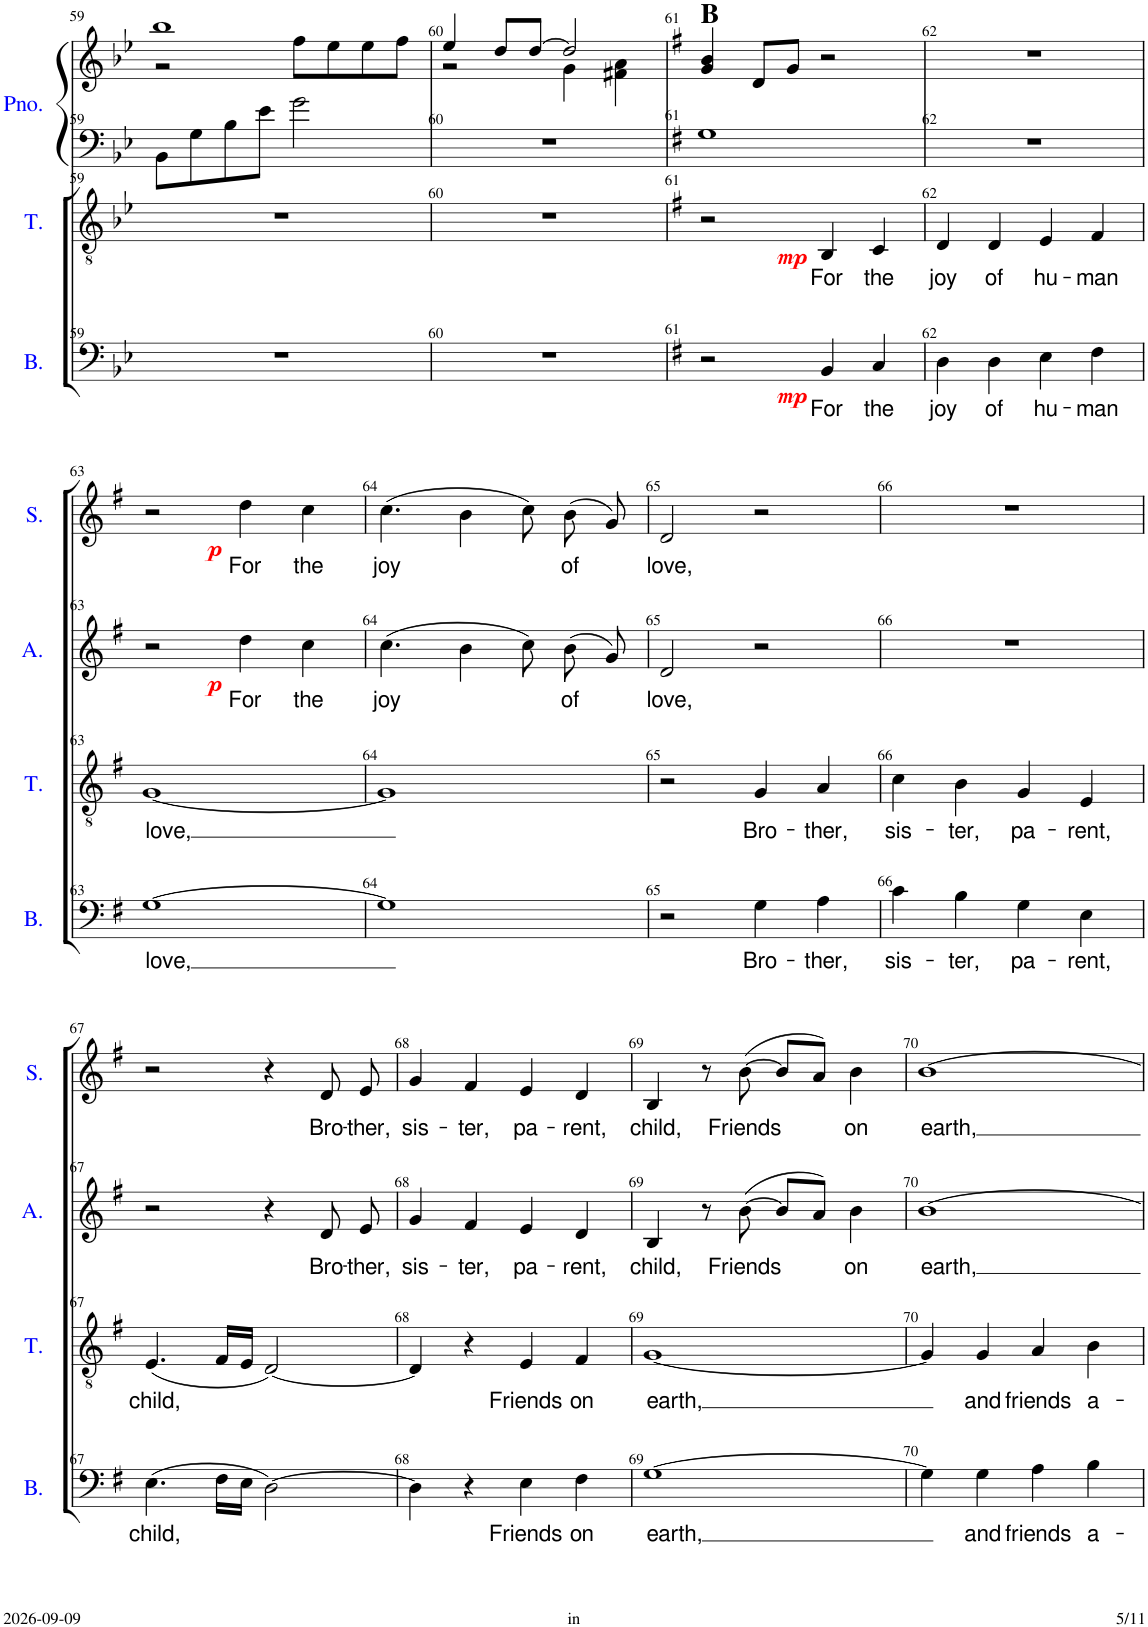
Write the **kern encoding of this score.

**kern	**text	**dynam	**kern	**text	**dynam	**kern	**text	**dynam	**kern	**text	**dynam	**kern	**kern
*part5	*part5	*part5	*part4	*part4	*part4	*part3	*part3	*part3	*part2	*part2	*part2	*part1	*part1
*staff6	*staff6	*staff6	*staff5	*staff5	*staff5	*staff4	*staff4	*staff4	*staff3	*staff3	*staff3	*staff2	*staff1
*I"Bass	*	*	*I"Tenor	*	*	*I"Alto	*	*	*I"Soprano	*	*	*I"Piano	*
*I'B.	*	*	*I'T.	*	*	*I'A.	*	*	*I'S.	*	*	*I'Pno.	*
!!LO:PB:g=z
*clefF4	*	*	*clefGv2	*	*	*clefG2	*	*	*clefG2	*	*	*clefF4	*clefG2
*k[b-e-]	*	*	*k[b-e-]	*	*	*k[b-e-]	*	*	*k[b-e-]	*	*	*k[b-e-]	*k[b-e-]
*M2/2	*	*	*M2/2	*	*	*M2/2	*	*	*M2/2	*	*	*M2/2	*M2/2
=59	=59	=59	=59	=59	=59	=59	=59	=59	=59	=59	=59	=59	=59
*	*	*	*	*	*	*	*	*	*	*	*	*	*^
1r	.	.	1r	.	.	1r	.	.	1r	.	.	8BB-\L	1bb-	2r
.	.	.	.	.	.	.	.	.	.	.	.	8G\	.	.
.	.	.	.	.	.	.	.	.	.	.	.	8B-\	.	.
.	.	.	.	.	.	.	.	.	.	.	.	8e-\J	.	.
.	.	.	.	.	.	.	.	.	.	.	.	2g\	.	8ff\L
.	.	.	.	.	.	.	.	.	.	.	.	.	.	8ee-\
.	.	.	.	.	.	.	.	.	.	.	.	.	.	8ee-\
.	.	.	.	.	.	.	.	.	.	.	.	.	.	8ff\J
=60	=60	=60	=60	=60	=60	=60	=60	=60	=60	=60	=60	=60	=60	=60
1r	.	.	1r	.	.	1r	.	.	1r	.	.	1r	4ee-/	2r
.	.	.	.	.	.	.	.	.	.	.	.	.	8dd/L	.
.	.	.	.	.	.	.	.	.	.	.	.	.	[8dd/J	.
.	.	.	.	.	.	.	.	.	.	.	.	.	2dd/]	4g\
.	.	.	.	.	.	.	.	.	.	.	.	.	.	4f#X\ 4a\
*	*	*	*	*	*	*	*	*	*	*	*	*	*v	*v
=61	=61	=61	=61	=61	=61	=61	=61	=61	=61	=61	=61	=61	=61
*k[f#]	*	*	*k[f#]	*	*	*k[f#]	*	*	*k[f#]	*	*	*k[f#]	*k[f#]
*	*	*	*	*	*	*	*	*	*	*	*	*	*^
!	!	!	!	!	!	!	!	!	!	!	!	!	!LO:TX:a:B:t=B	!
*	*	*	*	*	*	*	*	*	*	*	*	*	*v	*v
2r	.	.	2r	.	.	1r	.	.	1r	.	.	1G	4g/ 4b/
.	.	.	.	.	.	.	.	.	.	.	.	.	8d/L
.	.	.	.	.	.	.	.	.	.	.	.	.	8g/J
!	!LO:LY:b	!LO:DY:b	!	!LO:LY:b	!LO:DY:b	!	!	!	!	!	!	!	!
4BB/	For	mp	4BB/	For	mp	.	.	.	.	.	.	.	2r
!	!LO:LY:b	!	!	!LO:LY:b	!	!	!	!	!	!	!	!	!
4C/	the	.	4C/	the	.	.	.	.	.	.	.	.	.
=62	=62	=62	=62	=62	=62	=62	=62	=62	=62	=62	=62	=62	=62
!	!LO:LY:b	!	!	!LO:LY:b	!	!	!	!	!	!	!	!	!
4D\	joy	.	4D/	joy	.	1r	.	.	1r	.	.	1r	1r
!	!LO:LY:b	!	!	!LO:LY:b	!	!	!	!	!	!	!	!	!
4D\	of	.	4D/	of	.	.	.	.	.	.	.	.	.
!	!LO:LY:b	!	!	!LO:LY:b	!	!	!	!	!	!	!	!	!
4E\	hu-	.	4E/	hu-	.	.	.	.	.	.	.	.	.
!	!LO:LY:b	!	!	!LO:LY:b	!	!	!	!	!	!	!	!	!
4F#\	-man	.	4F#/	-man	.	.	.	.	.	.	.	.	.
!!LO:LB:g=z
=63	=63	=63	=63	=63	=63	=63	=63	=63	=63	=63	=63	=63	=63
*k[f#]	*	*	*k[f#]	*	*	*k[f#]	*	*	*k[f#]	*	*	*k[f#]	*k[f#]
!	!LO:LY:b	!	!	!LO:LY:b	!	!	!	!	!	!	!	!	!
[1G	love,	.	[1G	love,	.	2r	.	.	2r	.	.	1r	1r
!	!	!	!	!	!	!	!LO:LY:b	!LO:DY:b	!	!LO:LY:b	!LO:DY:b	!	!
.	.	.	.	.	.	4dd\	For	p	4dd\	For	p	.	.
!	!	!	!	!	!	!	!LO:LY:b	!	!	!LO:LY:b	!	!	!
.	.	.	.	.	.	4cc\	the	.	4cc\	the	.	.	.
=64	=64	=64	=64	=64	=64	=64	=64	=64	=64	=64	=64	=64	=64
!	!	!	!	!	!	!	!LO:LY:b	!	!	!LO:LY:b	!	!	!
1G]	.	.	1G]	.	.	(4.cc\	joy	.	(4.cc\	joy	.	1r	1r
.	.	.	.	.	.	4b\	.	.	4b\	.	.	.	.
.	.	.	.	.	.	8cc\)	.	.	8cc\)	.	.	.	.
!	!	!	!	!	!	!	!LO:LY:b	!	!	!LO:LY:b	!	!	!
.	.	.	.	.	.	(8b\	of	.	(8b\	of	.	.	.
.	.	.	.	.	.	8g/)	.	.	8g/)	.	.	.	.
=65	=65	=65	=65	=65	=65	=65	=65	=65	=65	=65	=65	=65	=65
!	!	!	!	!	!	!	!LO:LY:b	!	!	!LO:LY:b	!	!	!
2r	.	.	2r	.	.	2d/	love,	.	2d/	love,	.	1r	1r
!	!LO:LY:b	!	!	!LO:LY:b	!	!	!	!	!	!	!	!	!
4G\	Bro-	.	4G/	Bro-	.	2r	.	.	2r	.	.	.	.
!	!LO:LY:b	!	!	!LO:LY:b	!	!	!	!	!	!	!	!	!
4A\	-ther,	.	4A/	-ther,	.	.	.	.	.	.	.	.	.
=66	=66	=66	=66	=66	=66	=66	=66	=66	=66	=66	=66	=66	=66
!	!LO:LY:b	!	!	!LO:LY:b	!	!	!	!	!	!	!	!	!
4c\	sis-	.	4c\	sis-	.	1r	.	.	1r	.	.	1r	1r
!	!LO:LY:b	!	!	!LO:LY:b	!	!	!	!	!	!	!	!	!
4B\	-ter,	.	4B\	-ter,	.	.	.	.	.	.	.	.	.
!	!LO:LY:b	!	!	!LO:LY:b	!	!	!	!	!	!	!	!	!
4G\	pa-	.	4G/	pa-	.	.	.	.	.	.	.	.	.
!	!LO:LY:b	!	!	!LO:LY:b	!	!	!	!	!	!	!	!	!
4E\	-rent,	.	4E/	-rent,	.	.	.	.	.	.	.	.	.
!!LO:LB:g=z
=67	=67	=67	=67	=67	=67	=67	=67	=67	=67	=67	=67	=67	=67
!	!LO:LY:b	!	!	!LO:LY:b	!	!	!	!	!	!	!	!	!
(4.E\	child,	.	(4.E/	child,	.	2r	.	.	2r	.	.	1r	1r
16F#\LL	.	.	16F#/LL	.	.	.	.	.	.	.	.	.	.
16E\JJ	.	.	16E/JJ	.	.	.	.	.	.	.	.	.	.
[2D\)	.	.	[2D/)	.	.	4r	.	.	4r	.	.	.	.
!	!	!	!	!	!	!	!LO:LY:b	!	!	!LO:LY:b	!	!	!
.	.	.	.	.	.	8d/	Bro-	.	8d/	Bro-	.	.	.
!	!	!	!	!	!	!	!LO:LY:b	!	!	!LO:LY:b	!	!	!
.	.	.	.	.	.	8e/	-ther,	.	8e/	-ther,	.	.	.
=68	=68	=68	=68	=68	=68	=68	=68	=68	=68	=68	=68	=68	=68
!	!	!	!	!	!	!	!LO:LY:b	!	!	!LO:LY:b	!	!	!
4D\]	.	.	4D/]	.	.	4g/	sis-	.	4g/	sis-	.	1r	1r
!	!	!	!	!	!	!	!LO:LY:b	!	!	!LO:LY:b	!	!	!
4r	.	.	4r	.	.	4f#/	-ter,	.	4f#/	-ter,	.	.	.
!	!LO:LY:b	!	!	!LO:LY:b	!	!	!LO:LY:b	!	!	!LO:LY:b	!	!	!
4E\	Friends	.	4E/	Friends	.	4e/	pa-	.	4e/	pa-	.	.	.
!	!LO:LY:b	!	!	!LO:LY:b	!	!	!LO:LY:b	!	!	!LO:LY:b	!	!	!
4F#\	on	.	4F#/	on	.	4d/	-rent,	.	4d/	-rent,	.	.	.
=69	=69	=69	=69	=69	=69	=69	=69	=69	=69	=69	=69	=69	=69
!	!LO:LY:b	!	!	!LO:LY:b	!	!	!LO:LY:b	!	!	!LO:LY:b	!	!	!
[1G	earth,	.	[1G	earth,	.	4B/	child,	.	4B/	child,	.	1r	1r
.	.	.	.	.	.	8r	.	.	8r	.	.	.	.
!	!	!	!	!	!	!	!LO:LY:b	!	!	!LO:LY:b	!	!	!
.	.	.	.	.	.	([8b\	Friends	.	([8b\	Friends	.	.	.
.	.	.	.	.	.	8b/L]	.	.	8b/L]	.	.	.	.
.	.	.	.	.	.	8a/J)	.	.	8a/J)	.	.	.	.
!	!	!	!	!	!	!	!LO:LY:b	!	!	!LO:LY:b	!	!	!
.	.	.	.	.	.	4b\	on	.	4b\	on	.	.	.
=70	=70	=70	=70	=70	=70	=70	=70	=70	=70	=70	=70	=70	=70
!	!	!	!	!	!	!	!LO:LY:b	!	!	!LO:LY:b	!	!	!
4G\]	.	.	4G/]	.	.	[1b	earth,	.	[1b	earth,	.	1r	1r
!	!LO:LY:b	!	!	!LO:LY:b	!	!	!	!	!	!	!	!	!
4G\	and	.	4G/	and	.	.	.	.	.	.	.	.	.
!	!LO:LY:b	!	!	!LO:LY:b	!	!	!	!	!	!	!	!	!
4A\	friends	.	4A/	friends	.	.	.	.	.	.	.	.	.
!	!LO:LY:b	!	!	!LO:LY:b	!	!	!	!	!	!	!	!	!
4B\	a-	.	4B\	a-	.	.	.	.	.	.	.	.	.
=	=	=	=	=	=	=	=	=	=	=	=	=	=
*-	*-	*-	*-	*-	*-	*-	*-	*-	*-	*-	*-	*-	*-
